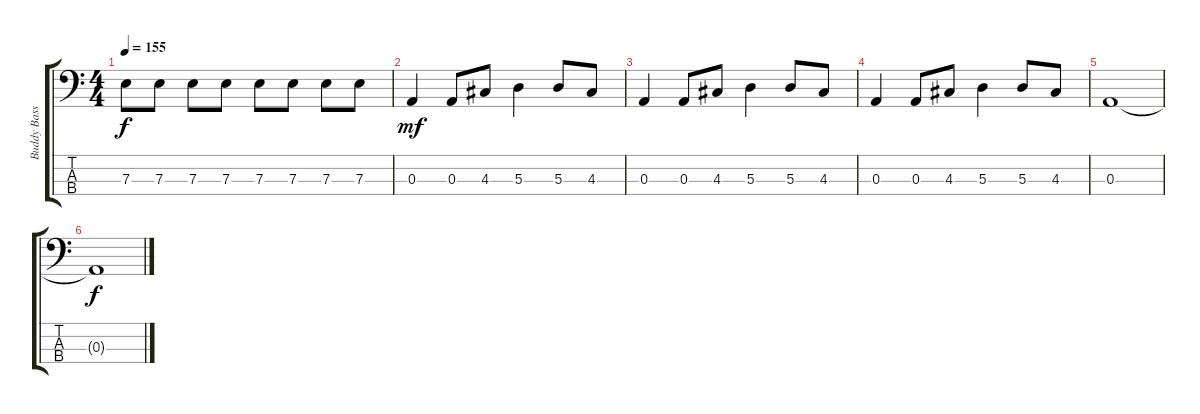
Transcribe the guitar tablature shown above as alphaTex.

\track ("Buddy Bass" "Buddy Bass") {instrument electricbassfinger}
\staff {score tabs}
\tuning (G2 D2 A1 E1) {hide}
\ts (4 4)
\tempo 155
\clef f4
\ks c
7.3.8{dy f} 7.3.8 7.3.8 7.3.8 7.3.8 7.3.8 7.3.8 7.3.8 |
0.3.4{dy mf} 0.3.8 4.3.8 5.3.4 5.3.8 4.3.8 |
0.3.4 0.3.8 4.3.8 5.3.4 5.3.8 4.3.8 |
0.3.4 0.3.8 4.3.8 5.3.4 5.3.8 4.3.8 |
0.3.1 |
0.3{t}.1{dy f}
